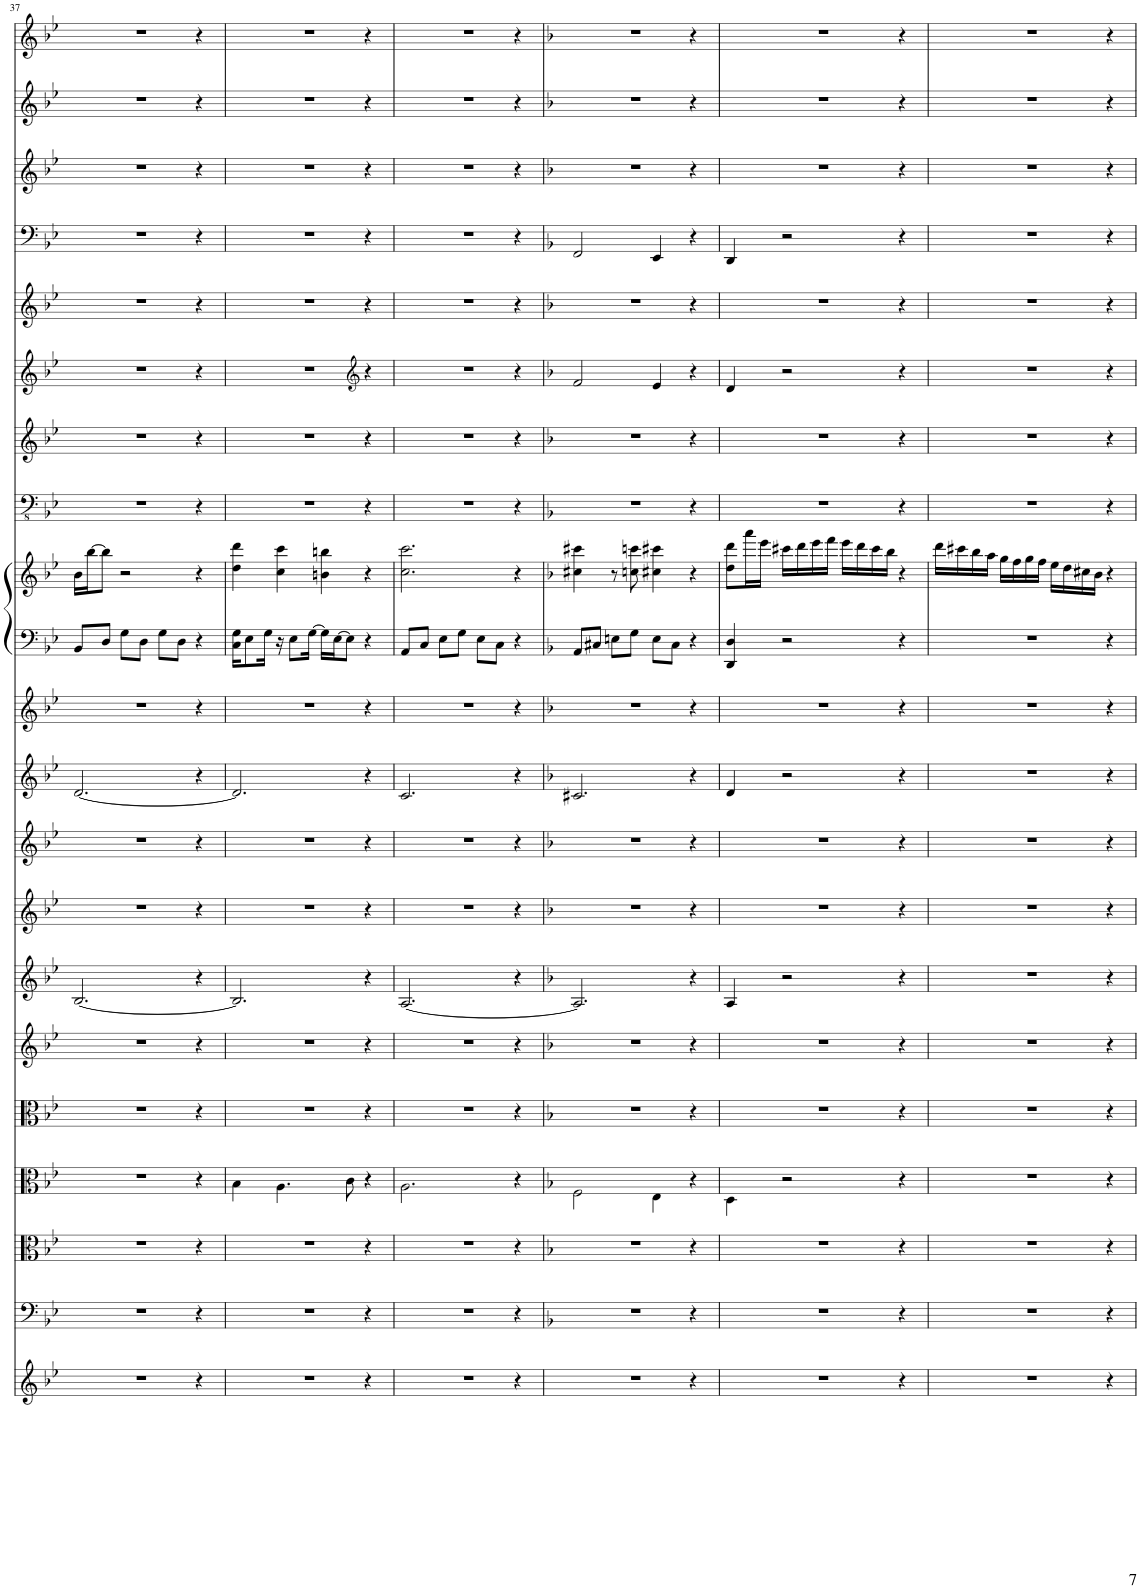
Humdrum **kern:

**kern	**kern	**kern	**kern	**kern	**kern	**kern	**kern	**kern	**kern	**kern	**kern	**kern	**kern	**kern	**kern	**kern	**kern	**kern	**kern	**kern
*part20	*part19	*part18	*part17	*part16	*part15	*part14	*part13	*part12	*part11	*part10	*part9	*part9	*part8	*part7	*part6	*part5	*part4	*part3	*part2	*part1
*staff21	*staff20	*staff19	*staff18	*staff17	*staff16	*staff15	*staff14	*staff13	*staff12	*staff11	*staff10	*staff9	*staff8	*staff7	*staff6	*staff5	*staff4	*staff3	*staff2	*staff1
*I"Cello (6) 裝飾	*I"Cello (6)	*I"Viola (6) 裝飾	*I"Viola (6) 連音	*I"Viola (6)	*I"Violin II (6) 裝飾	*I"Violin II (6) 連音	*I"Violin II (6)	*I"Violin I (8) 裝飾	*I"Violin I (8) 連音	*I"Violin I (8)	*I"Piano	*	*I"Timpani+	*I"Horn II	*I"Horn I 連音	*I"Horn I	*I"Bassoon 連音	*I"Oboe 連音	*I"Flute 連音	*I"Flute
!!LO:PB:g=z
*clefG2	*clefF4	*clefC3	*clefC3	*clefC3	*clefG2	*clefG2	*clefG2	*clefG2	*clefG2	*clefG2	*clefF4	*clefG2	*clefFv4	*clefG2	*clefG2	*clefG2	*clefF4	*clefG2	*clefG2	*clefG2
*k[b-e-]	*k[b-e-]	*k[b-e-]	*k[b-e-]	*k[b-e-]	*k[b-e-]	*k[b-e-]	*k[b-e-]	*k[b-e-]	*k[b-e-]	*k[b-e-]	*k[b-e-]	*k[b-e-]	*k[b-e-]	*k[b-e-]	*k[b-e-]	*k[b-e-]	*k[b-e-]	*k[b-e-]	*k[b-e-]	*k[b-e-]
*	*	*	*M3/4	*	*	*	*M3/4	*	*	*M3/4	*	*	*	*	*	*	*	*	*	*
=37	=37	=37	=37	=37	=37	=37	=37	=37	=37	=37	=37	=37	=37	=37	=37	=37	=37	=37	=37	=37
1r	1r	1r	2.r	1r	1r	[2.B-/	2.r	1r	[2.d/	2.r	8BB-/L	16b-\LL	1r	1r	1r	1r	1r	1r	1r	1r
.	.	.	.	.	.	.	.	.	.	.	.	[16bb-\J	.	.	.	.	.	.	.	.
.	.	.	.	.	.	.	.	.	.	.	8D/J	8bb-\J]	.	.	.	.	.	.	.	.
.	.	.	.	.	.	.	.	.	.	.	8G\L	2r	.	.	.	.	.	.	.	.
.	.	.	.	.	.	.	.	.	.	.	8D\J	.	.	.	.	.	.	.	.	.
.	.	.	.	.	.	.	.	.	.	.	8G\L	.	.	.	.	.	.	.	.	.
.	.	.	.	.	.	.	.	.	.	.	8D\J	.	.	.	.	.	.	.	.	.
.	.	.	4r	.	.	4r	4r	.	4r	4r	4r	4r	.	.	.	.	.	.	.	.
4r	4r	4r	4ryy	4r	4r	4ryy	4ryy	4r	4ryy	4ryy	4ryy	4ryy	4r	4r	4r	4r	4r	4r	4r	4r
=38	=38	=38	=38	=38	=38	=38	=38	=38	=38	=38	=38	=38	=38	=38	=38	=38	=38	=38	=38	=38
1r	1r	1r	4B-\	1r	1r	2.B-/]	2.r	1r	2.d/]	2.r	16C\ 16G\KL	4dd\ 4ddd\	1r	1r	1r	1r	1r	1r	1r	1r
.	.	.	.	.	.	.	.	.	.	.	8E-\	.	.	.	.	.	.	.	.	.
.	.	.	.	.	.	.	.	.	.	.	16G\Jk	.	.	.	.	.	.	.	.	.
.	.	.	4.A\	.	.	.	.	.	.	.	16r	4cc\ 4ccc\	.	.	.	.	.	.	.	.
.	.	.	.	.	.	.	.	.	.	.	8E-\L	.	.	.	.	.	.	.	.	.
.	.	.	.	.	.	.	.	.	.	.	[16G\Jk	.	.	.	.	.	.	.	.	.
.	.	.	.	.	.	.	.	.	.	.	16G\LL]	4bn\ 4bbn\	.	.	.	.	.	.	.	.
.	.	.	.	.	.	.	.	.	.	.	[16E-\J	.	.	.	.	.	.	.	.	.
.	.	.	8c\	.	.	.	.	.	.	.	8E-\J]	.	.	.	.	.	.	.	.	.
*	*	*	*	*	*	*	*	*	*	*	*	*	*	*	*clefG2	*	*	*	*	*
.	.	.	4r	.	.	4r	4r	.	4r	4r	4r	4r	.	.	.	.	.	.	.	.
4r	4r	4r	4ryy	4r	4r	4ryy	4ryy	4r	4ryy	4ryy	4ryy	4ryy	4r	4r	4r	4r	4r	4r	4r	4r
=39	=39	=39	=39	=39	=39	=39	=39	=39	=39	=39	=39	=39	=39	=39	=39	=39	=39	=39	=39	=39
1r	1r	1r	2.A\	1r	1r	[2.A/	2.r	1r	2.c/	2.r	8AA/L	2.cc\ 2.ccc\	1r	1r	1r	1r	1r	1r	1r	1r
.	.	.	.	.	.	.	.	.	.	.	8C/J	.	.	.	.	.	.	.	.	.
.	.	.	.	.	.	.	.	.	.	.	8E-\L	.	.	.	.	.	.	.	.	.
.	.	.	.	.	.	.	.	.	.	.	8G\J	.	.	.	.	.	.	.	.	.
.	.	.	.	.	.	.	.	.	.	.	8E-\L	.	.	.	.	.	.	.	.	.
.	.	.	.	.	.	.	.	.	.	.	8C\J	.	.	.	.	.	.	.	.	.
.	.	.	4r	.	.	4r	4r	.	4r	4r	4r	4r	.	.	.	.	.	.	.	.
4r	4r	4r	4ryy	4r	4r	4ryy	4ryy	4r	4ryy	4ryy	4ryy	4ryy	4r	4r	4r	4r	4r	4r	4r	4r
=40	=40	=40	=40	=40	=40	=40	=40	=40	=40	=40	=40	=40	=40	=40	=40	=40	=40	=40	=40	=40
*	*k[b-]	*k[b-]	*k[b-]	*k[b-]	*k[b-]	*k[b-]	*k[b-]	*k[b-]	*k[b-]	*k[b-]	*k[b-]	*k[b-]	*k[b-]	*k[b-]	*k[b-]	*k[b-]	*k[b-]	*k[b-]	*k[b-]	*k[b-]
*	*d:	*d:	*d:	*d:	*d:	*d:	*d:	*d:	*d:	*d:	*d:	*d:	*d:	*d:	*d:	*d:	*d:	*d:	*d:	*d:
1r	1r	1r	2F\	1r	1r	2.A/]	2.r	1r	2.c#X/	2.r	8AA/L	4cc#X\ 4ccc#X\	1r	1r	2f/	1r	2FF/	1r	1r	1r
.	.	.	.	.	.	.	.	.	.	.	8C#X/J	.	.	.	.	.	.	.	.	.
.	.	.	.	.	.	.	.	.	.	.	8En\L	8r	.	.	.	.	.	.	.	.
.	.	.	.	.	.	.	.	.	.	.	8G\J	8ccn\ 8cccn\	.	.	.	.	.	.	.	.
.	.	.	4E-\	.	.	.	.	.	.	.	8E\L	4cc#X\ 4ccc#X\	.	.	4e-/	.	4EE-/	.	.	.
.	.	.	.	.	.	.	.	.	.	.	8C#\J	.	.	.	.	.	.	.	.	.
.	.	.	4r	.	.	4r	4r	.	4r	4r	4r	4r	.	.	4r	.	4r	.	.	.
4r	4r	4r	4ryy	4r	4r	4ryy	4ryy	4r	4ryy	4ryy	4ryy	4ryy	4r	4r	4ryy	4r	4ryy	4r	4r	4r
=41	=41	=41	=41	=41	=41	=41	=41	=41	=41	=41	=41	=41	=41	=41	=41	=41	=41	=41	=41	=41
1r	1r	1r	4D\	1r	1r	4A/	2.r	1r	4d/	2.r	4DD/ 4D/	8dd\ 8ddd\L	1r	1r	4d/	1r	4DD/	1r	1r	1r
.	.	.	.	.	.	.	.	.	.	.	.	16aaa\L	.	.	.	.	.	.	.	.
.	.	.	.	.	.	.	.	.	.	.	.	16eee\JJ	.	.	.	.	.	.	.	.
.	.	.	2r	.	.	2r	.	.	2r	.	2r	16ccc#X\LL	.	.	2r	.	2r	.	.	.
.	.	.	.	.	.	.	.	.	.	.	.	16ddd\	.	.	.	.	.	.	.	.
.	.	.	.	.	.	.	.	.	.	.	.	16eee\	.	.	.	.	.	.	.	.
.	.	.	.	.	.	.	.	.	.	.	.	16fff\JJ	.	.	.	.	.	.	.	.
.	.	.	.	.	.	.	.	.	.	.	.	16eee\LL	.	.	.	.	.	.	.	.
.	.	.	.	.	.	.	.	.	.	.	.	16ddd\	.	.	.	.	.	.	.	.
.	.	.	.	.	.	.	.	.	.	.	.	16ccc#\	.	.	.	.	.	.	.	.
.	.	.	.	.	.	.	.	.	.	.	.	16bb-\JJ	.	.	.	.	.	.	.	.
.	.	.	4r	.	.	4r	4r	.	4r	4r	4r	4r	.	.	4r	.	4r	.	.	.
4r	4r	4r	4ryy	4r	4r	4ryy	4ryy	4r	4ryy	4ryy	4ryy	4ryy	4r	4r	4ryy	4r	4ryy	4r	4r	4r
=42	=42	=42	=42	=42	=42	=42	=42	=42	=42	=42	=42	=42	=42	=42	=42	=42	=42	=42	=42	=42
1r	1r	1r	2.r	1r	1r	1r	2.r	1r	1r	2.r	2.r	16ddd\LL	1r	1r	1r	1r	1r	1r	1r	1r
.	.	.	.	.	.	.	.	.	.	.	.	16ccc#X\	.	.	.	.	.	.	.	.
.	.	.	.	.	.	.	.	.	.	.	.	16bb-\	.	.	.	.	.	.	.	.
.	.	.	.	.	.	.	.	.	.	.	.	16aa\JJ	.	.	.	.	.	.	.	.
.	.	.	.	.	.	.	.	.	.	.	.	16gg\LL	.	.	.	.	.	.	.	.
.	.	.	.	.	.	.	.	.	.	.	.	16ff\	.	.	.	.	.	.	.	.
.	.	.	.	.	.	.	.	.	.	.	.	16gg\	.	.	.	.	.	.	.	.
.	.	.	.	.	.	.	.	.	.	.	.	16ff\JJ	.	.	.	.	.	.	.	.
.	.	.	.	.	.	.	.	.	.	.	.	16ee\LL	.	.	.	.	.	.	.	.
.	.	.	.	.	.	.	.	.	.	.	.	16dd\	.	.	.	.	.	.	.	.
.	.	.	.	.	.	.	.	.	.	.	.	16cc#X\	.	.	.	.	.	.	.	.
.	.	.	.	.	.	.	.	.	.	.	.	16b-\JJ	.	.	.	.	.	.	.	.
.	.	.	4r	.	.	.	4r	.	.	4r	4r	4r	.	.	.	.	.	.	.	.
4r	4r	4r	4ryy	4r	4r	4r	4ryy	4r	4r	4ryy	4ryy	4ryy	4r	4r	4r	4r	4r	4r	4r	4r
=	=	=	=	=	=	=	=	=	=	=	=	=	=	=	=	=	=	=	=	=
*-	*-	*-	*-	*-	*-	*-	*-	*-	*-	*-	*-	*-	*-	*-	*-	*-	*-	*-	*-	*-
